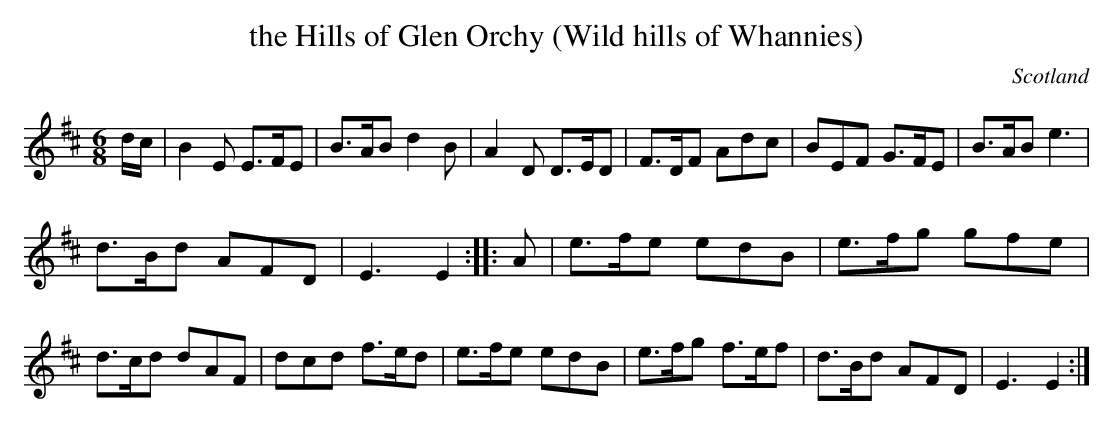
X:1
T:the Hills of Glen Orchy (Wild hills of Whannies)
M:6/8
O:Scotland
O:England
K:E dorian
d/c/|\
B2E E>FE|B>AB d2B|A2D D>ED|F>DF Adc|\
BEF G>FE|B>AB e3|
d>Bd AFD|E3 E2::\
A|\
e>fe edB|e>fg gfe|
d>cd dAF|dcd f>ed|\
e>fe edB|e>fg f>ef|d>Bd AFD|E3 E2:|
